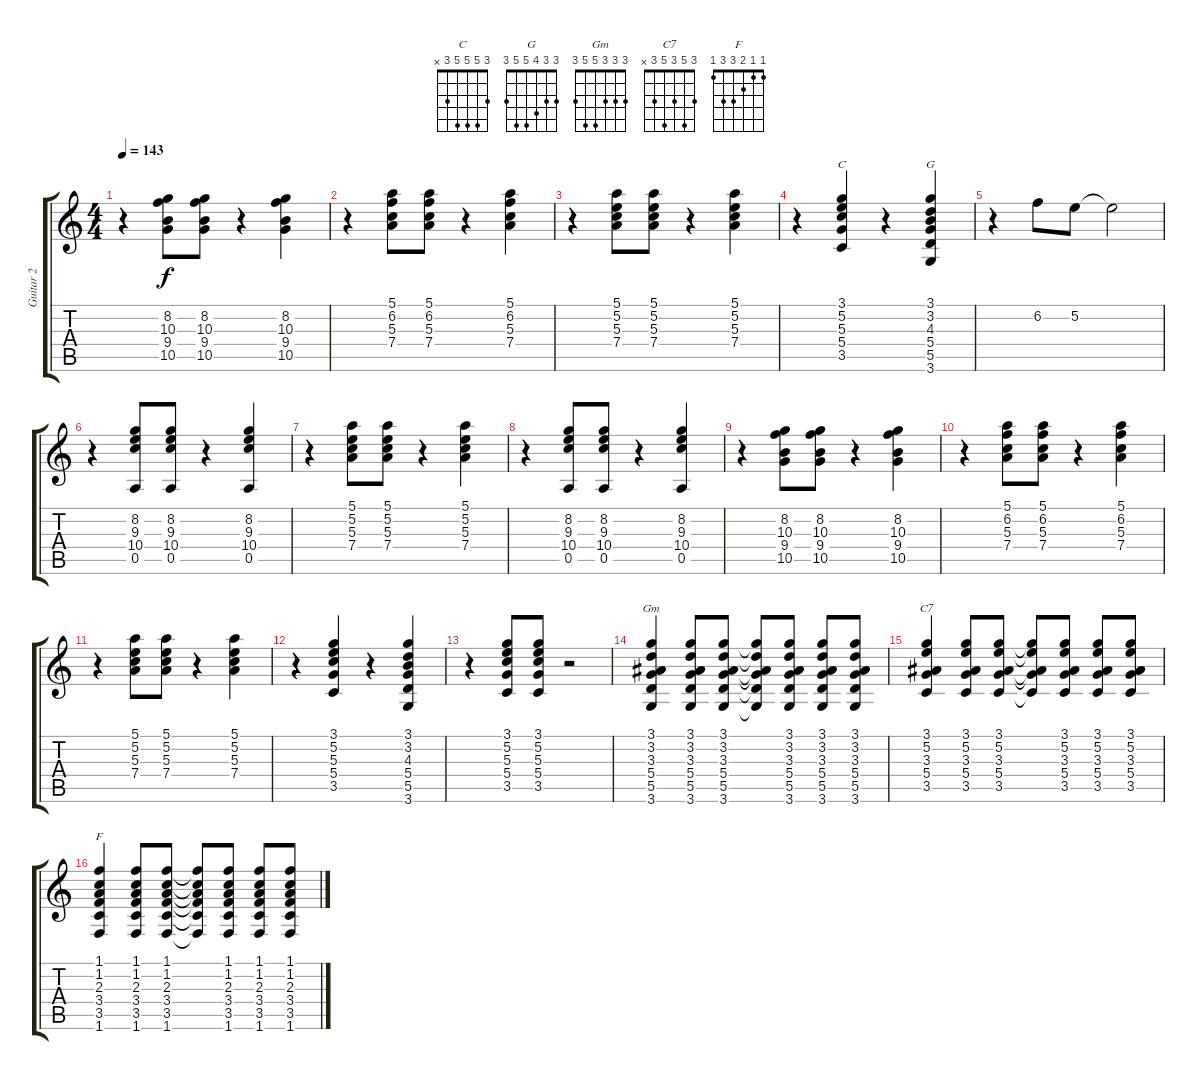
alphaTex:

\track ("Guitar 2" "Guitar 2") {instrument electricguitarclean}
\staff {score tabs}
\tuning (E4 B3 G3 D3 A2 E2) {hide}
\chord ("C" 3 5 5 5 3 x)
\chord ("G" 3 3 4 5 5 3)
\chord ("Gm" 3 3 3 5 5 3)
\chord ("C7" 3 5 3 5 3 x)
\chord ("F" 1 1 2 3 3 1)
\ts (4 4)
\tempo 143
\clef g2
\ks c
r.4{dy f} (8.2 10.3 9.4 10.5).8 (8.2 10.3 9.4 10.5).8 r.4 (8.2 10.3 9.4 10.5).4 |
r.4 (5.1 6.2 5.3 7.4).8 (5.1 6.2 5.3 7.4).8 r.4 (5.1 6.2 5.3 7.4).4 |
r.4 (5.1 5.2 5.3 7.4).8 (5.1 5.2 5.3 7.4).8 r.4 (5.1 5.2 5.3 7.4).4 |
r.4 (3.1 5.2 5.3 5.4 3.5).4{ch "C"} r.4 (3.1 3.2 4.3 5.4 5.5 3.6).4{ch "G"} |
r.4 6.2.8 5.2.8 5.2{t}.2 |
r.4 (8.2 9.3 10.4 0.5).8 (8.2 9.3 10.4 0.5).8 r.4 (8.2 9.3 10.4 0.5).4 |
r.4 (5.1 5.2 5.3 7.4).8 (5.1 5.2 5.3 7.4).8 r.4 (5.1 5.2 5.3 7.4).4 |
r.4 (8.2 9.3 10.4 0.5).8 (8.2 9.3 10.4 0.5).8 r.4 (8.2 9.3 10.4 0.5).4 |
r.4 (8.2 10.3 9.4 10.5).8 (8.2 10.3 9.4 10.5).8 r.4 (8.2 10.3 9.4 10.5).4 |
r.4 (5.1 6.2 5.3 7.4).8 (5.1 6.2 5.3 7.4).8 r.4 (5.1 6.2 5.3 7.4).4 |
r.4 (5.1 5.2 5.3 7.4).8 (5.1 5.2 5.3 7.4).8 r.4 (5.1 5.2 5.3 7.4).4 |
r.4 (3.1 5.2 5.3 5.4 3.5).4 r.4 (3.1 3.2 4.3 5.4 5.5 3.6).4 |
r.4 (3.1 5.2 5.3 5.4 3.5).8 (3.1 5.2 5.3 5.4 3.5).8 r.2 |
(3.1 3.2 3.3 5.4 5.5 3.6).4{ch "Gm"} (3.1 3.2 3.3 5.4 5.5 3.6).8 (3.1 3.2 3.3 5.4 5.5 3.6).8 (3.1{t} 3.2{t} 3.3{t} 5.4{t} 5.5{t} 3.6{t}).8 (3.1 3.2 3.3 5.4 5.5 3.6).8 (3.1 3.2 3.3 5.4 5.5 3.6).8 (3.1 3.2 3.3 5.4 5.5 3.6).8 |
(3.1 5.2 3.3 5.4 3.5).4{ch "C7"} (3.1 5.2 3.3 5.4 3.5).8 (3.1 5.2 3.3 5.4 3.5).8 (3.1{t} 5.2{t} 3.3{t} 5.4{t} 3.5{t}).8 (3.1 5.2 3.3 5.4 3.5).8 (3.1 5.2 3.3 5.4 3.5).8 (3.1 5.2 3.3 5.4 3.5).8 |
(1.1 1.2 2.3 3.4 3.5 1.6).4{ch "F"} (1.1 1.2 2.3 3.4 3.5 1.6).8 (1.1 1.2 2.3 3.4 3.5 1.6).8 (1.1{t} 1.2{t} 2.3{t} 3.4{t} 3.5{t} 1.6{t}).8 (1.1 1.2 2.3 3.4 3.5 1.6).8 (1.1 1.2 2.3 3.4 3.5 1.6).8 (1.1 1.2 2.3 3.4 3.5 1.6).8
